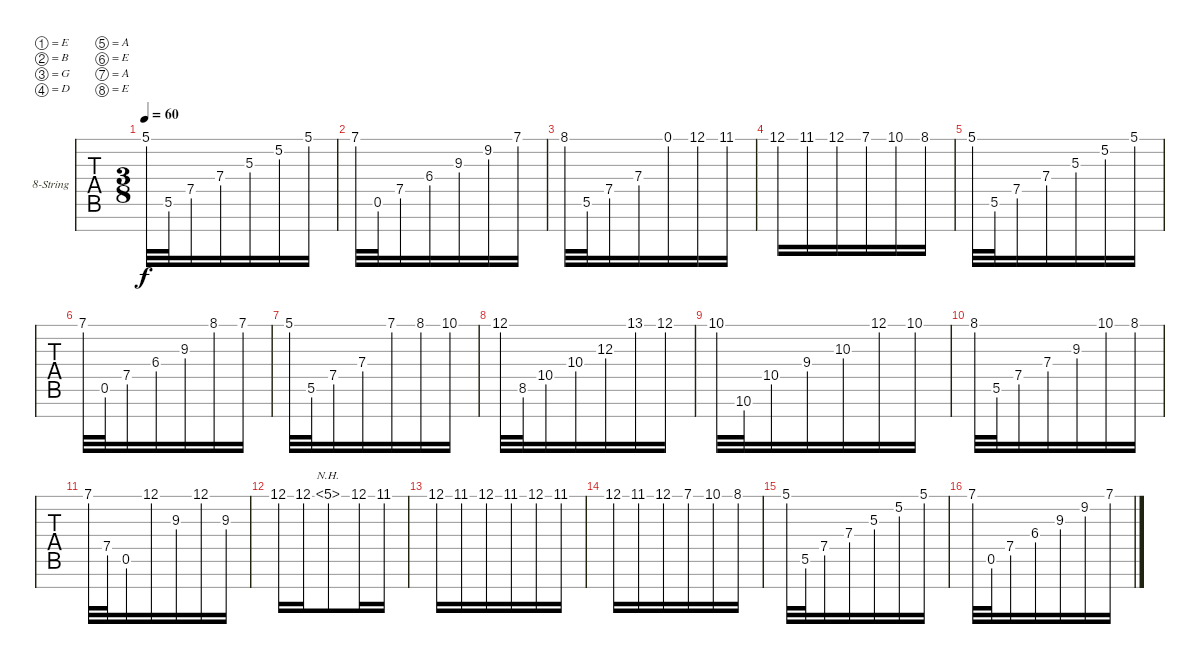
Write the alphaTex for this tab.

\bracketExtendMode groupsimilarinstruments
\firstSystemTrackNameOrientation horizontal
\otherSystemsTrackNameOrientation horizontal
\track ("Eight String Guitar" "8-String") {instrument acousticguitarsteel}
\staff {tabs}
\tuning (E4 B3 G3 D3 A2 E2 A1 E1)
\ts (3 8)
\tempo 60
\clef g2
\ks c
5.1.32{dy f} 5.6.32 7.5.16 7.4.16 5.3.16 5.2.16 5.1.16 |
7.1.32 0.6.32 7.5.16 6.4.16 9.3.16 9.2.16 7.1.16 |
8.1.32 5.6.32 7.5.16 7.4.16 0.1.16 12.1.16 11.1.16 |
12.1.16 11.1.16 12.1.16 7.1.16 10.1.16 8.1.16 |
5.1.32 5.6.32 7.5.16 7.4.16 5.3.16 5.2.16 5.1.16 |
7.1.32 0.6.32 7.5.16 6.4.16 9.3.16 8.1.16 7.1.16 |
5.1.32 5.6.32 7.5.16 7.4.16 7.1.16 8.1.16 10.1.16 |
12.1.32 8.6.32 10.5.16 10.4.16 12.3.16 13.1.16 12.1.16 |
10.1.32 10.7.32 10.5.16 9.4.16 10.3.16 12.1.16 10.1.16 |
8.1.32 5.6.32 7.5.16 7.4.16 9.3.16 10.1.16 8.1.16 |
7.1.32 7.5.32 0.6.16 12.1.16 9.3.16 12.1.16 9.3.16 |
12.1.16 12.1.16 5.1{nh}.8 12.1.16 11.1.16 |
12.1.16 11.1.16 12.1.16 11.1.16 12.1.16 11.1.16 |
12.1.16 11.1.16 12.1.16 7.1.16 10.1.16 8.1.16 |
5.1.32 5.6.32 7.5.16 7.4.16 5.3.16 5.2.16 5.1.16 |
7.1.32 0.6.32 7.5.16 6.4.16 9.3.16 9.2.16 7.1.16
